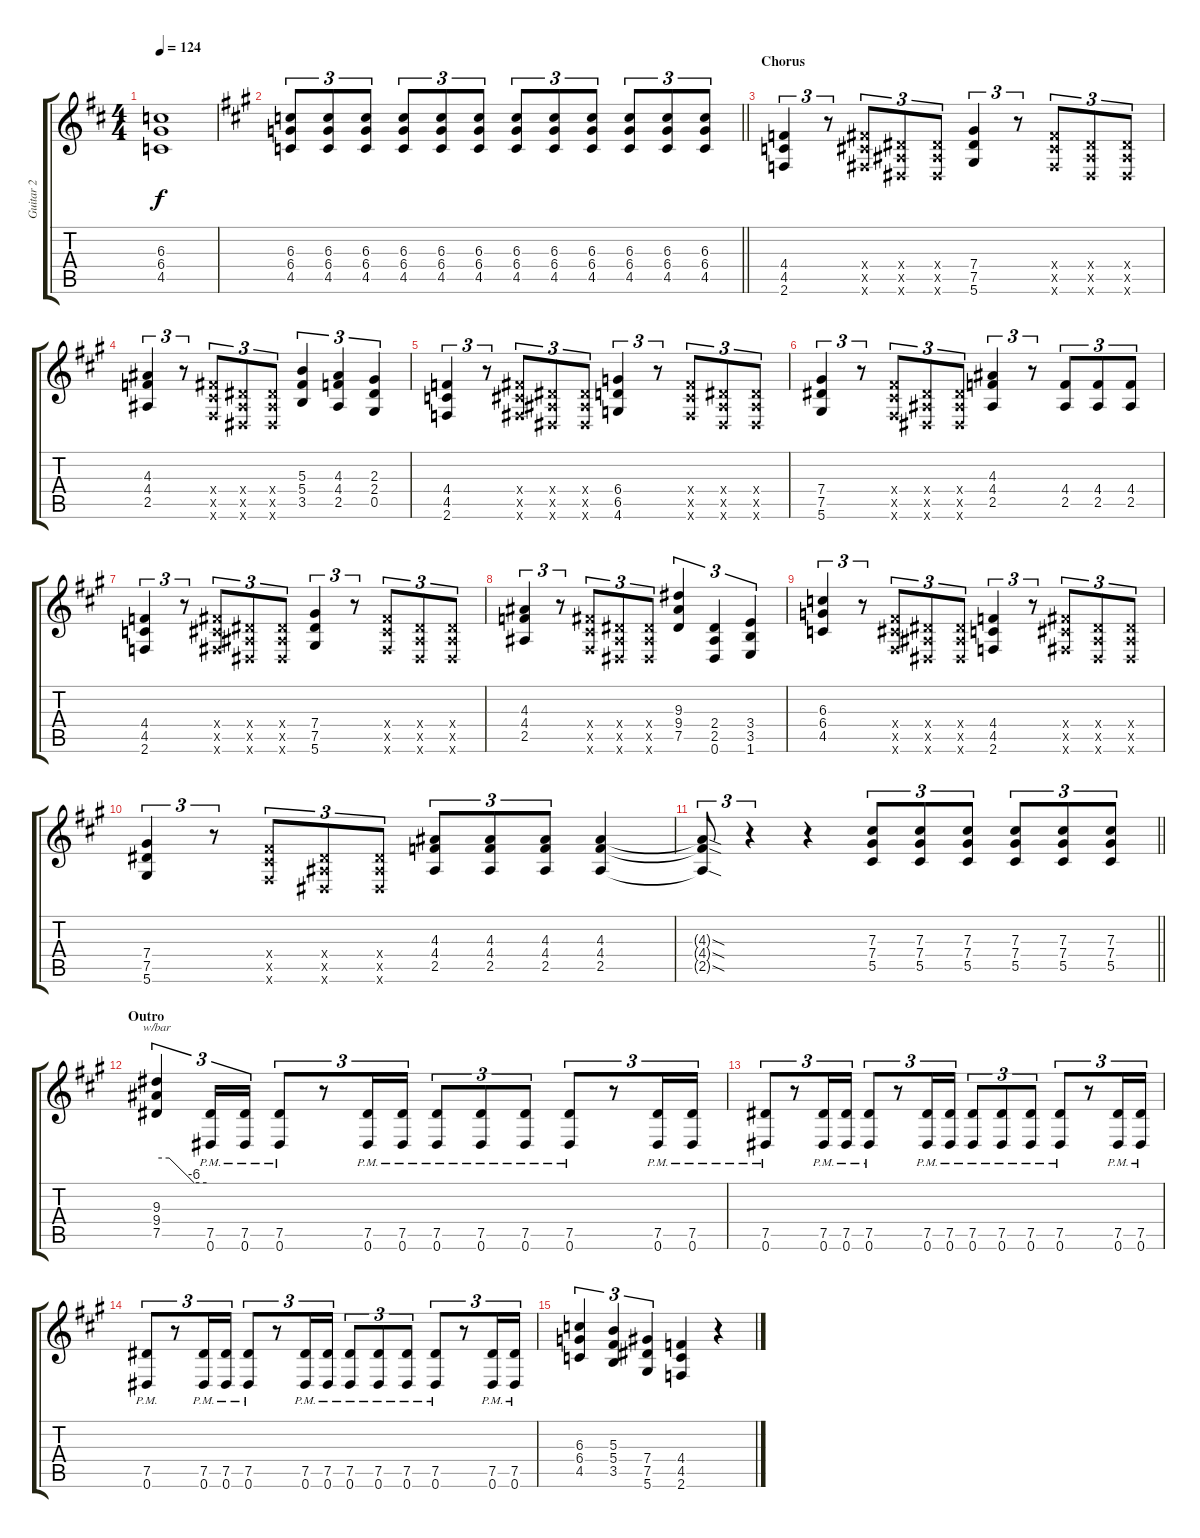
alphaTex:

\track ("Guitar 2" "Guitar 2") {instrument distortionguitar}
\staff {score tabs}
\tuning (Eb4 Bb3 Gb3 Db3 Ab2 Eb2) {hide}
\ts (4 4)
\tempo 124
\clef g2
\ks d
(6.3 6.4 4.5).1{dy f} |
\barLineRight lightlight
\ks a
(6.3 6.4 4.5).8{tu (3 2)} (6.3 6.4 4.5).8{tu (3 2)} (6.3 6.4 4.5).8{tu (3 2)} (6.3 6.4 4.5).8{tu (3 2)} (6.3 6.4 4.5).8{tu (3 2)} (6.3 6.4 4.5).8{tu (3 2)} (6.3 6.4 4.5).8{tu (3 2)} (6.3 6.4 4.5).8{tu (3 2)} (6.3 6.4 4.5).8{tu (3 2)} (6.3 6.4 4.5).8{tu (3 2)} (6.3 6.4 4.5).8{tu (3 2)} (6.3 6.4 4.5).8{tu (3 2)} |
\section ("" "Chorus")
(4.4 4.5 2.6).4{tu (3 2)} r.8{tu (3 2)} (5.4{x} 5.5{x} 3.6{x}).8{tu (3 2)} (2.4{x} 2.5{x} 0.6{x}).8{tu (3 2)} (2.4{x} 2.5{x} 0.6{x}).8{tu (3 2)} (7.4 7.5 5.6).4{tu (3 2)} r.8{tu (3 2)} (5.4{x} 5.5{x} 3.6{x}).8{tu (3 2)} (2.4{x} 2.5{x} 0.6{x}).8{tu (3 2)} (2.4{x} 2.5{x} 0.6{x}).8{tu (3 2)} |
(4.3 4.4 2.5).4{tu (3 2)} r.8{tu (3 2)} (5.4{x} 5.5{x} 3.6{x}).8{tu (3 2)} (2.4{x} 2.5{x} 0.6{x}).8{tu (3 2)} (2.4{x} 2.5{x} 0.6{x}).8{tu (3 2)} (5.3 5.4 3.5).4{tu (3 2)} (4.3 4.4 2.5).4{tu (3 2)} (2.3 2.4 0.5).4{tu (3 2)} |
(4.4 4.5 2.6).4{tu (3 2)} r.8{tu (3 2)} (5.4{x} 5.5{x} 3.6{x}).8{tu (3 2)} (2.4{x} 2.5{x} 0.6{x}).8{tu (3 2)} (2.4{x} 2.5{x} 0.6{x}).8{tu (3 2)} (6.4 6.5 4.6).4{tu (3 2)} r.8{tu (3 2)} (5.4{x} 5.5{x} 3.6{x}).8{tu (3 2)} (2.4{x} 2.5{x} 0.6{x}).8{tu (3 2)} (2.4{x} 2.5{x} 0.6{x}).8{tu (3 2)} |
(7.4 7.5 5.6).4{tu (3 2)} r.8{tu (3 2)} (5.4{x} 5.5{x} 3.6{x}).8{tu (3 2)} (2.4{x} 2.5{x} 0.6{x}).8{tu (3 2)} (2.4{x} 2.5{x} 0.6{x}).8{tu (3 2)} (4.3 4.4 2.5).4{tu (3 2)} r.8{tu (3 2)} (4.4 2.5).8{tu (3 2)} (4.4 2.5).8{tu (3 2)} (4.4 2.5).8{tu (3 2)} |
(4.4 4.5 2.6).4{tu (3 2)} r.8{tu (3 2)} (5.4{x} 5.5{x} 3.6{x}).8{tu (3 2)} (2.4{x} 2.5{x} 0.6{x}).8{tu (3 2)} (2.4{x} 2.5{x} 0.6{x}).8{tu (3 2)} (7.4 7.5 5.6).4{tu (3 2)} r.8{tu (3 2)} (5.4{x} 5.5{x} 3.6{x}).8{tu (3 2)} (2.4{x} 2.5{x} 0.6{x}).8{tu (3 2)} (2.4{x} 2.5{x} 0.6{x}).8{tu (3 2)} |
(4.3 4.4 2.5).4{tu (3 2)} r.8{tu (3 2)} (5.4{x} 5.5{x} 3.6{x}).8{tu (3 2)} (2.4{x} 2.5{x} 0.6{x}).8{tu (3 2)} (2.4{x} 2.5{x} 0.6{x}).8{tu (3 2)} (9.3 9.4 7.5).4{tu (3 2)} (2.4 2.5 0.6).4{tu (3 2)} (3.4 3.5 1.6).4{tu (3 2)} |
(6.3 6.4 4.5).4{tu (3 2)} r.8{tu (3 2)} (5.4{x} 5.5{x} 3.6{x}).8{tu (3 2)} (2.4{x} 2.5{x} 0.6{x}).8{tu (3 2)} (2.4{x} 2.5{x} 0.6{x}).8{tu (3 2)} (4.4 4.5 2.6).4{tu (3 2)} r.8{tu (3 2)} (5.4{x} 5.5{x} 3.6{x}).8{tu (3 2)} (2.4{x} 2.5{x} 0.6{x}).8{tu (3 2)} (2.4{x} 2.5{x} 0.6{x}).8{tu (3 2)} |
(7.4 7.5 5.6).4{tu (3 2)} r.8{tu (3 2)} (5.4{x} 5.5{x} 3.6{x}).8{tu (3 2)} (2.4{x} 2.5{x} 0.6{x}).8{tu (3 2)} (2.4{x} 2.5{x} 0.6{x}).8{tu (3 2)} (4.3 4.4 2.5).8{tu (3 2)} (4.3 4.4 2.5).8{tu (3 2)} (4.3 4.4 2.5).8{tu (3 2)} (4.3 4.4 2.5).4 |
\barLineRight lightlight
(4.3{sod t} 4.4{sod t} 2.5{sod t}).8{tu (3 2)} r.4{tu (3 2)} r.4 (7.3 7.4 5.5).8{tu (3 2)} (7.3 7.4 5.5).8{tu (3 2)} (7.3 7.4 5.5).8{tu (3 2)} (7.3 7.4 5.5).8{tu (3 2)} (7.3 7.4 5.5).8{tu (3 2)} (7.3 7.4 5.5).8{tu (3 2)} |
\section ("" "Outro")
(9.3 9.4 7.5).4{tu (3 2) tbe (custom default 0 0 15 0 45 -24 60 -24)} (7.5{pm} 0.6{pm}).16{tu (3 2)} (7.5{pm} 0.6{pm}).16{tu (3 2)} (7.5{pm} 0.6{pm}).8{tu (3 2)} r.8{tu (3 2)} (7.5{pm} 0.6{pm}).16{tu (3 2)} (7.5{pm} 0.6{pm}).16{tu (3 2)} (7.5{pm} 0.6{pm}).8{tu (3 2)} (7.5{pm} 0.6{pm}).8{tu (3 2)} (7.5{pm} 0.6{pm}).8{tu (3 2)} (7.5{pm} 0.6{pm}).8{tu (3 2)} r.8{tu (3 2)} (7.5{pm} 0.6{pm}).16{tu (3 2)} (7.5{pm} 0.6{pm}).16{tu (3 2)} |
(7.5{pm} 0.6{pm}).8{tu (3 2)} r.8{tu (3 2)} (7.5{pm} 0.6{pm}).16{tu (3 2)} (7.5{pm} 0.6{pm}).16{tu (3 2)} (7.5{pm} 0.6{pm}).8{tu (3 2)} r.8{tu (3 2)} (7.5{pm} 0.6{pm}).16{tu (3 2)} (7.5{pm} 0.6{pm}).16{tu (3 2)} (7.5{pm} 0.6{pm}).8{tu (3 2)} (7.5{pm} 0.6{pm}).8{tu (3 2)} (7.5{pm} 0.6{pm}).8{tu (3 2)} (7.5{pm} 0.6{pm}).8{tu (3 2)} r.8{tu (3 2)} (7.5{pm} 0.6{pm}).16{tu (3 2)} (7.5{pm} 0.6{pm}).16{tu (3 2)} |
(7.5{pm} 0.6{pm}).8{tu (3 2)} r.8{tu (3 2)} (7.5{pm} 0.6{pm}).16{tu (3 2)} (7.5{pm} 0.6{pm}).16{tu (3 2)} (7.5{pm} 0.6{pm}).8{tu (3 2)} r.8{tu (3 2)} (7.5{pm} 0.6{pm}).16{tu (3 2)} (7.5{pm} 0.6{pm}).16{tu (3 2)} (7.5{pm} 0.6{pm}).8{tu (3 2)} (7.5{pm} 0.6{pm}).8{tu (3 2)} (7.5{pm} 0.6{pm}).8{tu (3 2)} (7.5{pm} 0.6{pm}).8{tu (3 2)} r.8{tu (3 2)} (7.5{pm} 0.6{pm}).16{tu (3 2)} (7.5{pm} 0.6{pm}).16{tu (3 2)} |
(6.3 6.4 4.5).4{tu (3 2)} (5.3 5.4 3.5).4{tu (3 2)} (7.4 7.5 5.6).4{tu (3 2)} (4.4 4.5 2.6).4 r.4
